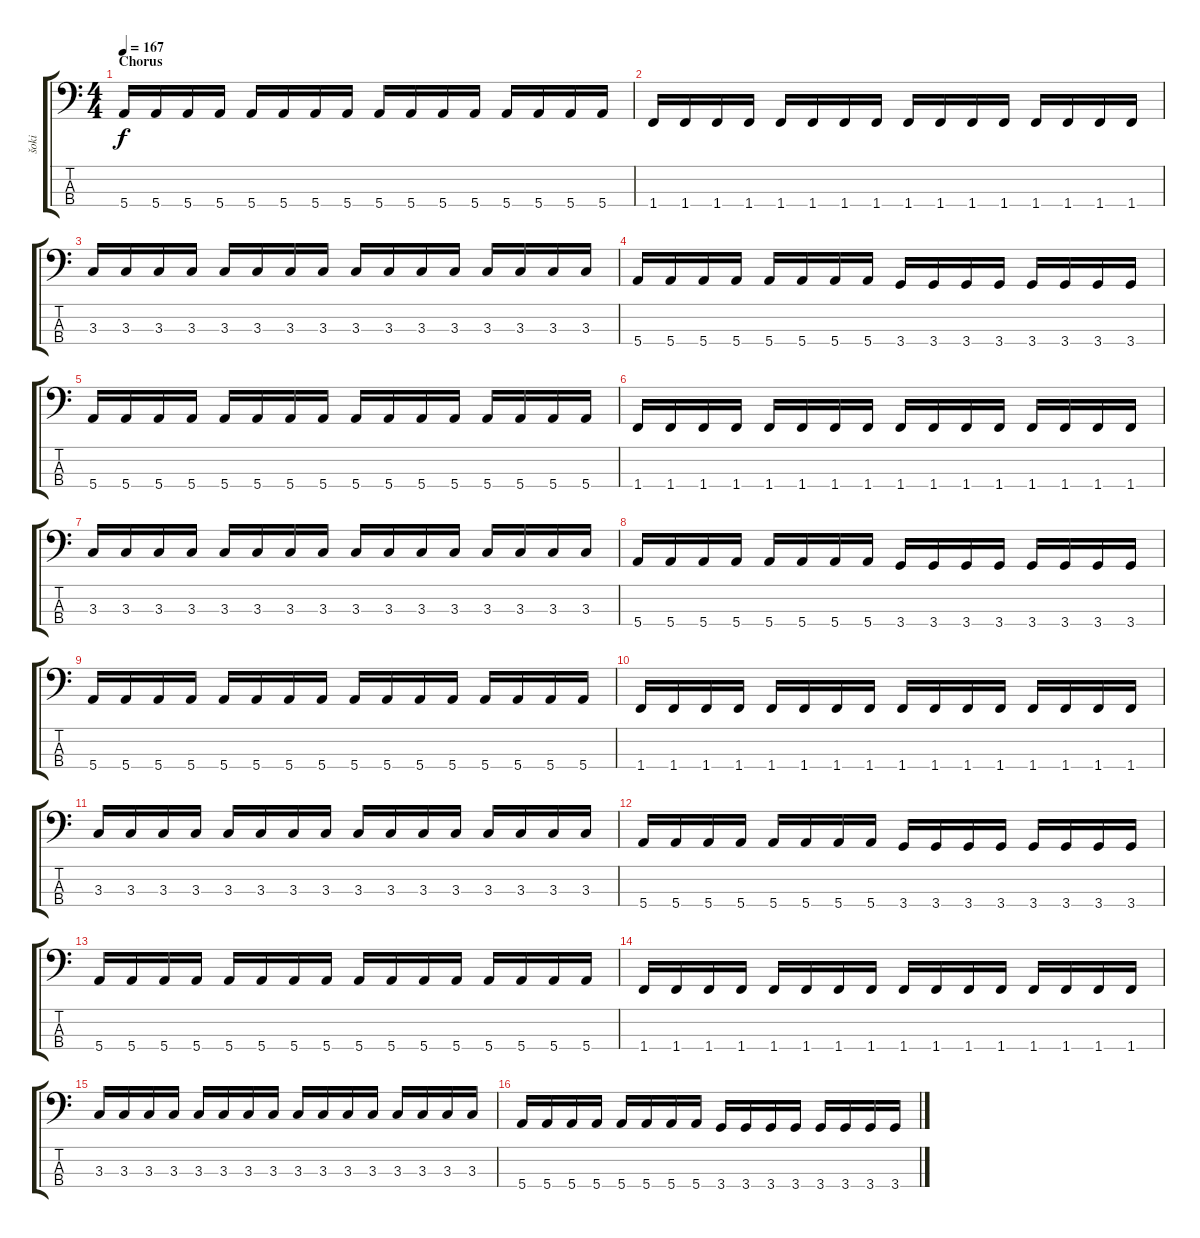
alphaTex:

\track ("šoki" "šoki") {instrument electricbassfinger}
\staff {score tabs}
\tuning (G2 D2 A1 E1) {hide}
\ts (4 4)
\section ("" "Chorus")
\tempo 167
\clef f4
\ks c
5.4.16{dy f} 5.4.16 5.4.16 5.4.16 5.4.16 5.4.16 5.4.16 5.4.16 5.4.16 5.4.16 5.4.16 5.4.16 5.4.16 5.4.16 5.4.16 5.4.16 |
1.4.16 1.4.16 1.4.16 1.4.16 1.4.16 1.4.16 1.4.16 1.4.16 1.4.16 1.4.16 1.4.16 1.4.16 1.4.16 1.4.16 1.4.16 1.4.16 |
3.3.16 3.3.16 3.3.16 3.3.16 3.3.16 3.3.16 3.3.16 3.3.16 3.3.16 3.3.16 3.3.16 3.3.16 3.3.16 3.3.16 3.3.16 3.3.16 |
5.4.16 5.4.16 5.4.16 5.4.16 5.4.16 5.4.16 5.4.16 5.4.16 3.4.16 3.4.16 3.4.16 3.4.16 3.4.16 3.4.16 3.4.16 3.4.16 |
5.4.16 5.4.16 5.4.16 5.4.16 5.4.16 5.4.16 5.4.16 5.4.16 5.4.16 5.4.16 5.4.16 5.4.16 5.4.16 5.4.16 5.4.16 5.4.16 |
1.4.16 1.4.16 1.4.16 1.4.16 1.4.16 1.4.16 1.4.16 1.4.16 1.4.16 1.4.16 1.4.16 1.4.16 1.4.16 1.4.16 1.4.16 1.4.16 |
3.3.16 3.3.16 3.3.16 3.3.16 3.3.16 3.3.16 3.3.16 3.3.16 3.3.16 3.3.16 3.3.16 3.3.16 3.3.16 3.3.16 3.3.16 3.3.16 |
5.4.16 5.4.16 5.4.16 5.4.16 5.4.16 5.4.16 5.4.16 5.4.16 3.4.16 3.4.16 3.4.16 3.4.16 3.4.16 3.4.16 3.4.16 3.4.16 |
5.4.16 5.4.16 5.4.16 5.4.16 5.4.16 5.4.16 5.4.16 5.4.16 5.4.16 5.4.16 5.4.16 5.4.16 5.4.16 5.4.16 5.4.16 5.4.16 |
1.4.16 1.4.16 1.4.16 1.4.16 1.4.16 1.4.16 1.4.16 1.4.16 1.4.16 1.4.16 1.4.16 1.4.16 1.4.16 1.4.16 1.4.16 1.4.16 |
3.3.16 3.3.16 3.3.16 3.3.16 3.3.16 3.3.16 3.3.16 3.3.16 3.3.16 3.3.16 3.3.16 3.3.16 3.3.16 3.3.16 3.3.16 3.3.16 |
5.4.16 5.4.16 5.4.16 5.4.16 5.4.16 5.4.16 5.4.16 5.4.16 3.4.16 3.4.16 3.4.16 3.4.16 3.4.16 3.4.16 3.4.16 3.4.16 |
5.4.16 5.4.16 5.4.16 5.4.16 5.4.16 5.4.16 5.4.16 5.4.16 5.4.16 5.4.16 5.4.16 5.4.16 5.4.16 5.4.16 5.4.16 5.4.16 |
1.4.16 1.4.16 1.4.16 1.4.16 1.4.16 1.4.16 1.4.16 1.4.16 1.4.16 1.4.16 1.4.16 1.4.16 1.4.16 1.4.16 1.4.16 1.4.16 |
3.3.16 3.3.16 3.3.16 3.3.16 3.3.16 3.3.16 3.3.16 3.3.16 3.3.16 3.3.16 3.3.16 3.3.16 3.3.16 3.3.16 3.3.16 3.3.16 |
5.4.16 5.4.16 5.4.16 5.4.16 5.4.16 5.4.16 5.4.16 5.4.16 3.4.16 3.4.16 3.4.16 3.4.16 3.4.16 3.4.16 3.4.16 3.4.16
